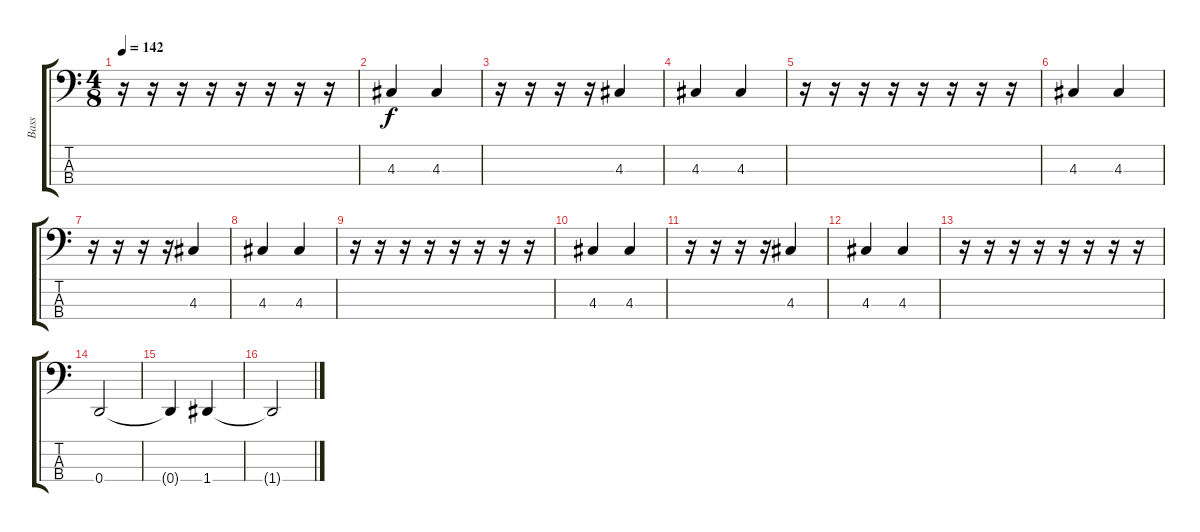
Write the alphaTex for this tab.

\track ("Bass" "Bass") {instrument electricbassfinger}
\staff {score tabs}
\tuning (G2 D2 A1 D1) {hide}
\ts (4 8)
\tempo 142
\clef f4
\ks c
r.16{dy f} r.16 r.16 r.16 r.16 r.16 r.16 r.16 |
4.3.4 4.3.4 |
r.16 r.16 r.16 r.16 4.3.4 |
4.3.4 4.3.4 |
r.16 r.16 r.16 r.16 r.16 r.16 r.16 r.16 |
4.3.4 4.3.4 |
r.16 r.16 r.16 r.16 4.3.4 |
4.3.4 4.3.4 |
r.16 r.16 r.16 r.16 r.16 r.16 r.16 r.16 |
4.3.4 4.3.4 |
r.16 r.16 r.16 r.16 4.3.4 |
4.3.4 4.3.4 |
r.16 r.16 r.16 r.16 r.16 r.16 r.16 r.16 |
0.4.2 |
0.4{t}.4 1.4.4 |
1.4{t}.2
